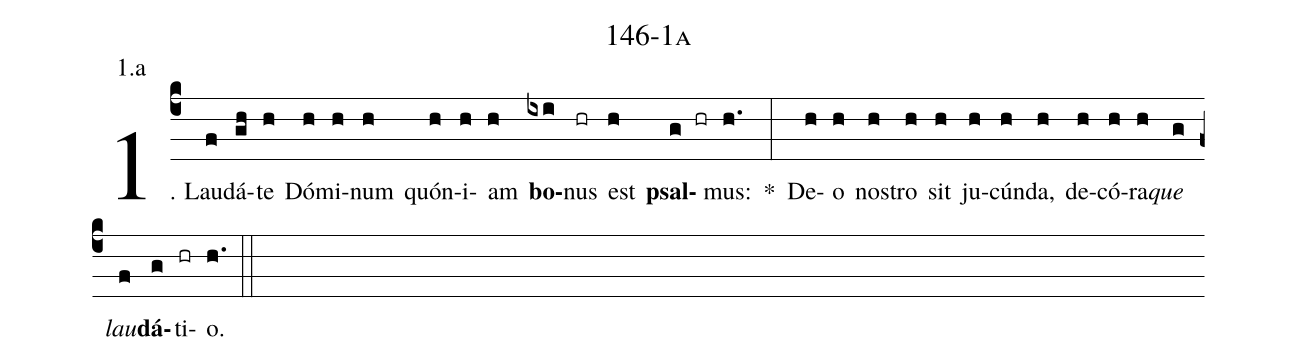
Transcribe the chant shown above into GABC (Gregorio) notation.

name: 146-1a;
annotation: 1.a;
%%
(c4)1. Lau(f)dá(gh)te(h) Dó(h)mi(h)num(h) quón(h)i(h)am(h) <b>bo</b>(ixi)nus(hr) est(h) <b>psal</b>(g hr)mus:(h.) *(:) De(h)o(h) nos(h)tro(h) sit(h) ju(h)cún(h)da,(h) de(h)có(h)ra(h)<i>que</i>(g) <i>lau</i>(f)<b>dá</b>(g)ti(hr)o.(h.) (::)
